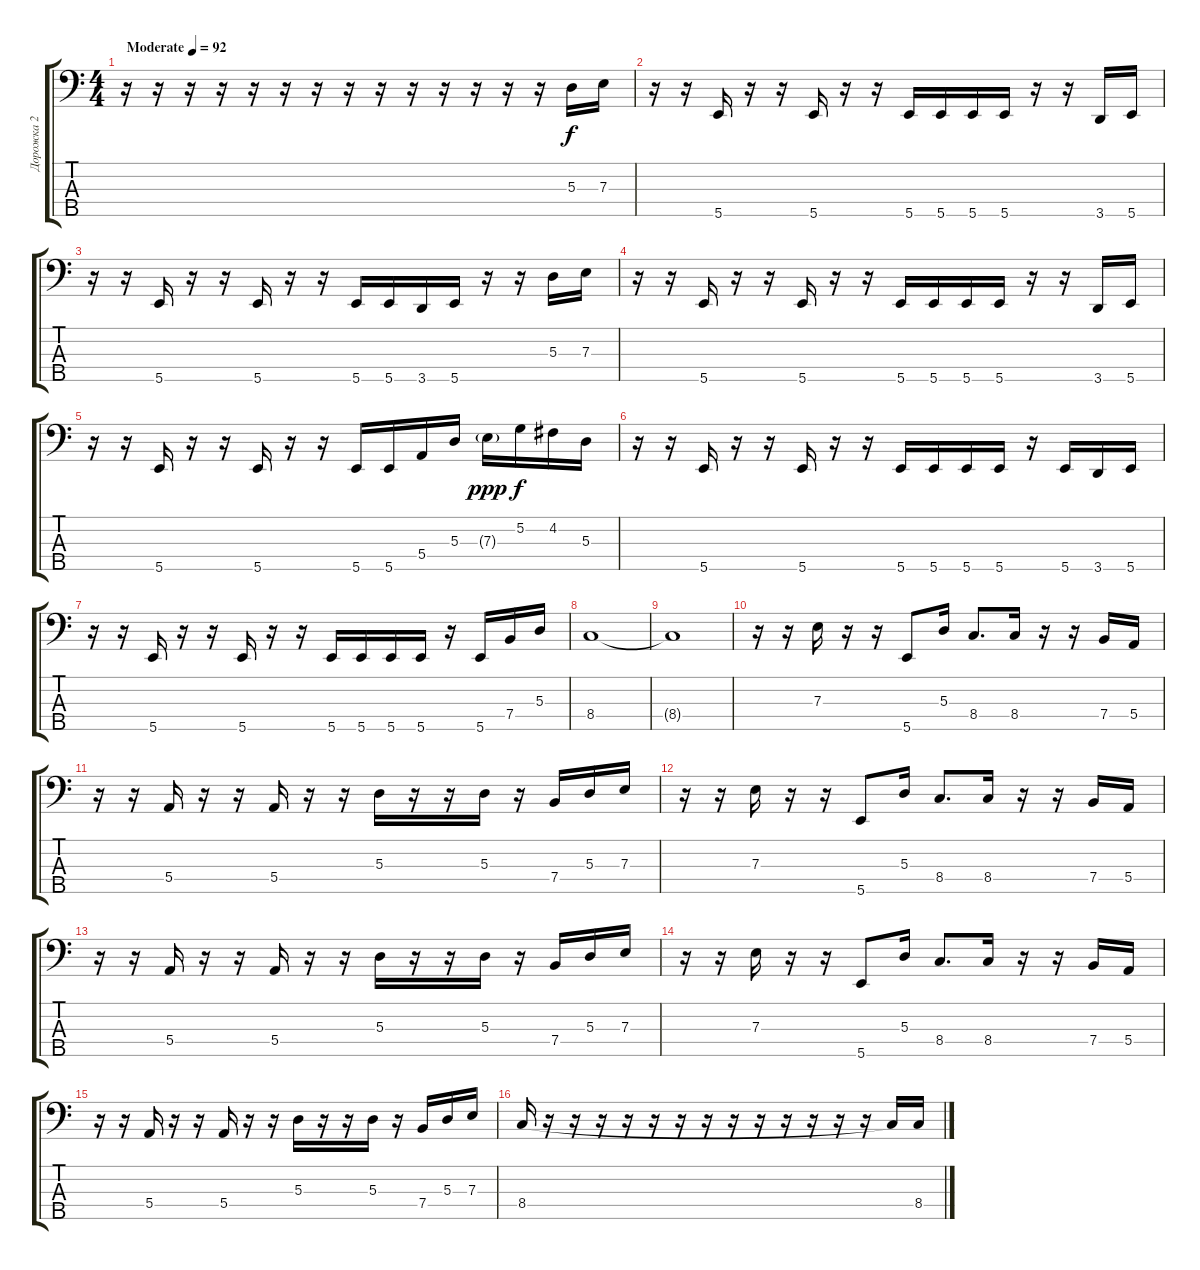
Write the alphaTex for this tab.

\track ("Дорожка 2" "Дорожка 2") {instrument electricbassfinger}
\staff {score tabs}
\tuning (G2 D2 A1 E1 B0) {hide}
\ts (4 4)
\tempo (92 "Moderate")
\clef f4
\ks c
r.16{dy f instrument electricbassfinger} r.16 r.16 r.16 r.16 r.16 r.16 r.16 r.16 r.16 r.16 r.16 r.16 r.16 5.3.16 7.3.16 |
r.16 r.16 5.5.16 r.16 r.16 5.5.16 r.16 r.16 5.5.16 5.5.16 5.5.16 5.5.16 r.16 r.16 3.5.16 5.5.16 |
r.16 r.16 5.5.16 r.16 r.16 5.5.16 r.16 r.16 5.5.16 5.5.16 3.5.16 5.5.16 r.16 r.16 5.3.16 7.3.16 |
r.16 r.16 5.5.16 r.16 r.16 5.5.16 r.16 r.16 5.5.16 5.5.16 5.5.16 5.5.16 r.16 r.16 3.5.16 5.5.16 |
r.16 r.16 5.5.16 r.16 r.16 5.5.16 r.16 r.16 5.5.16 5.5.16 5.4.16 5.3.16 7.3{g}.16{dy ppp} 5.2.16{dy f} 4.2.16 5.3.16 |
r.16 r.16 5.5.16 r.16 r.16 5.5.16 r.16 r.16 5.5.16 5.5.16 5.5.16 5.5.16 r.16 5.5.16 3.5.16 5.5.16 |
r.16 r.16 5.5.16 r.16 r.16 5.5.16 r.16 r.16 5.5.16 5.5.16 5.5.16 5.5.16 r.16 5.5.16 7.4.16 5.3.16 |
8.4.1 |
8.4{t}.1 |
r.16 r.16 7.3.16 r.16 r.16 5.5.8 5.3.16 8.4.8{d} 8.4.16 r.16 r.16 7.4.16 5.4.16 |
r.16 r.16 5.4.16 r.16 r.16 5.4.16 r.16 r.16 5.3.16 r.16 r.16 5.3.16 r.16 7.4.16 5.3.16 7.3.16 |
r.16 r.16 7.3.16 r.16 r.16 5.5.8 5.3.16 8.4.8{d} 8.4.16 r.16 r.16 7.4.16 5.4.16 |
r.16 r.16 5.4.16 r.16 r.16 5.4.16 r.16 r.16 5.3.16 r.16 r.16 5.3.16 r.16 7.4.16 5.3.16 7.3.16 |
r.16 r.16 7.3.16 r.16 r.16 5.5.8 5.3.16 8.4.8{d} 8.4.16 r.16 r.16 7.4.16 5.4.16 |
r.16 r.16 5.4.16 r.16 r.16 5.4.16 r.16 r.16 5.3.16 r.16 r.16 5.3.16 r.16 7.4.16 5.3.16 7.3.16 |
8.4.16 r.16 r.16 r.16 r.16 r.16 r.16 r.16 r.16 r.16 r.16 r.16 r.16 r.16 8.4{t}.16 8.4.16
